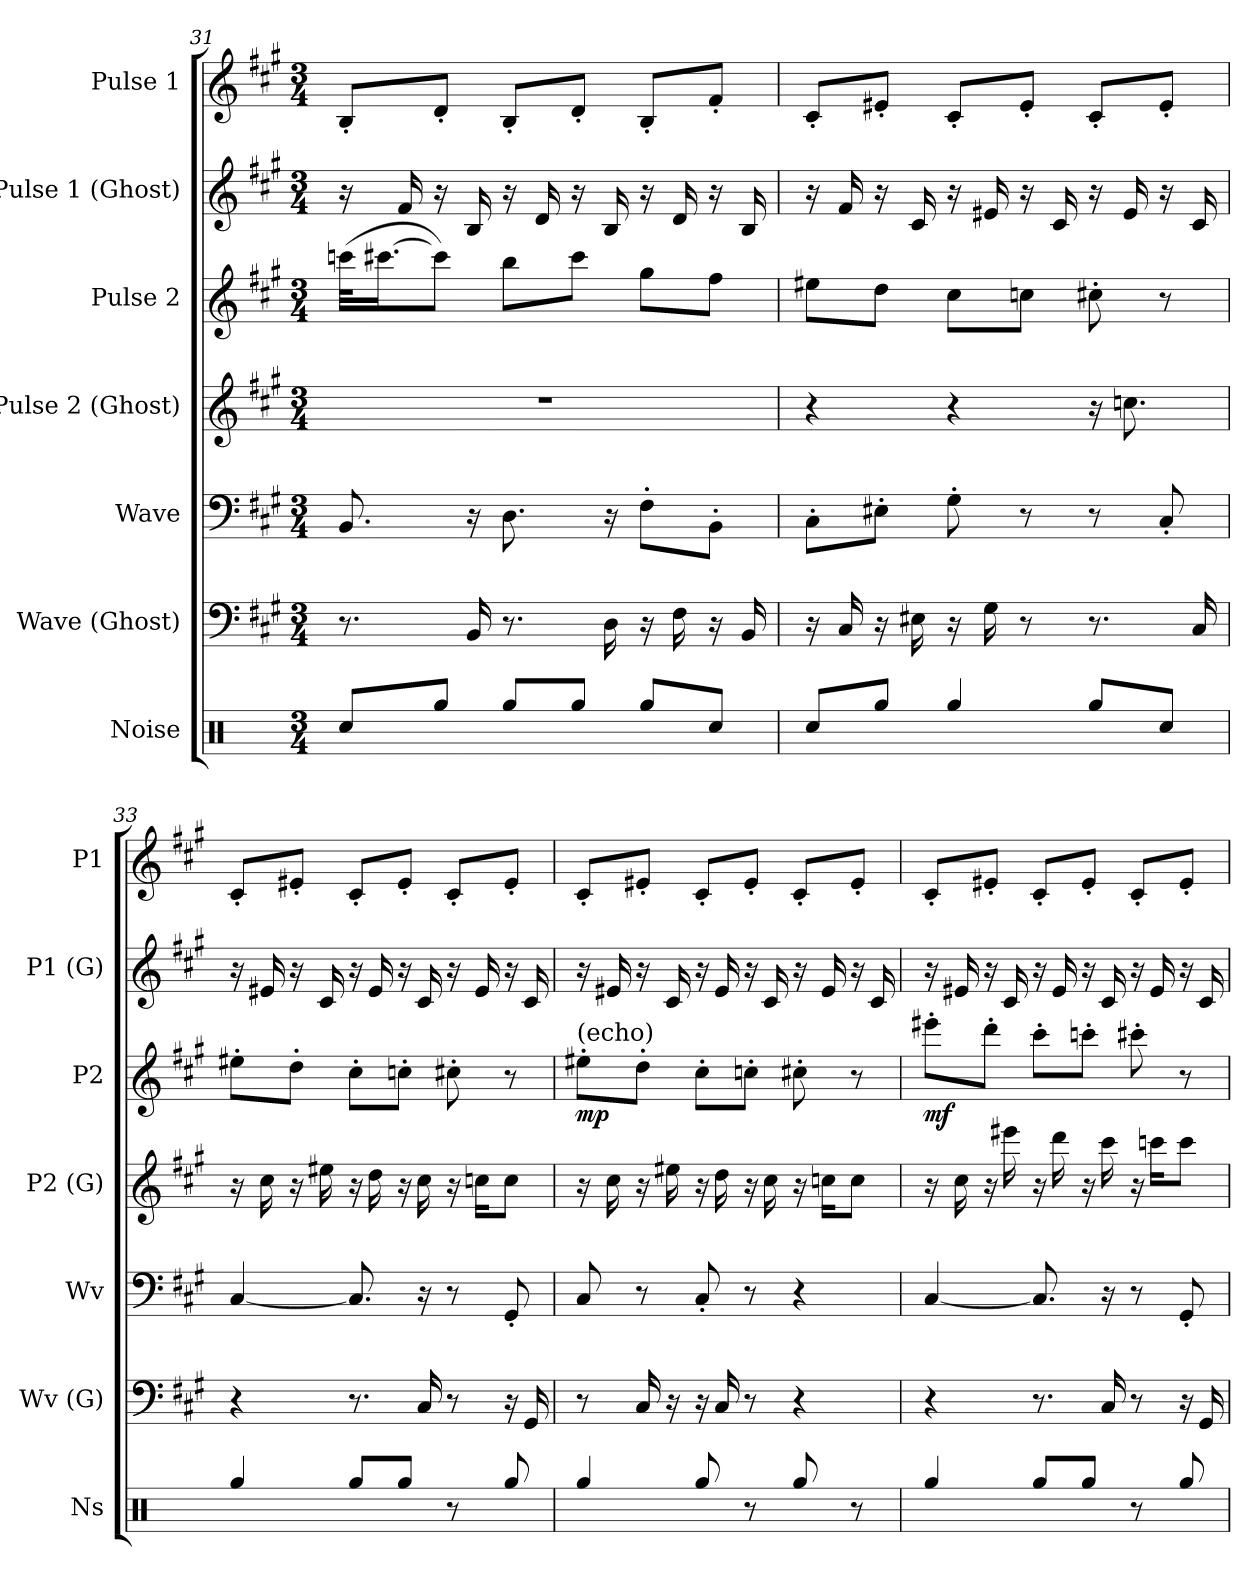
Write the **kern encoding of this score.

**kern	**kern	**kern	**kern	**kern	**dynam	**kern	**kern
*part7	*part6	*part5	*part4	*part3	*part3	*part2	*part1
*staff7	*staff6	*staff5	*staff4	*staff3	*staff3	*staff2	*staff1
*I"Noise	*I"Wave (Ghost)	*I"Wave	*I"Pulse 2 (Ghost)	*I"Pulse 2	*	*I"Pulse 1 (Ghost)	*I"Pulse 1
*I'Ns	*I'Wv (G)	*I'Wv	*I'P2 (G)	*I'P2	*	*I'P1 (G)	*I'P1
!!LO:PB:g=z
*clefX	*clefF4	*clefF4	*clefG2	*clefG2	*	*clefG2	*clefG2
*k[]	*k[f#c#g#]	*k[f#c#g#]	*k[f#c#g#]	*k[f#c#g#]	*	*k[f#c#g#]	*k[f#c#g#]
*M3/4	*M3/4	*M3/4	*M3/4	*M3/4	*	*M3/4	*M3/4
=31	=31	=31	=31	=31	=31	=31	=31
8Rcc/L	8.r	8.BB/	2.r	(32cccn\KLL	.	16r	8B'/L
.	.	.	.	[16.ccc#X\J	.	.	.
.	.	.	.	.	.	16f#/	.
8Rgg/J	.	.	.	8ccc#\J])	.	16r	8d'/J
.	16BB/	16r	.	.	.	16B/	.
8Rgg/L	8.r	8.D\	.	8bb\L	.	16r	8B'/L
.	.	.	.	.	.	16d/	.
8Rgg/J	.	.	.	8ccc#\J	.	16r	8d'/J
.	16D\	16r	.	.	.	16B/	.
8Rgg/L	16r	8F#'\L	.	8gg#\L	.	16r	8B'/L
.	16F#\	.	.	.	.	16d/	.
8Rcc/J	16r	8BB'\J	.	8ff#\J	.	16r	8f#'/J
.	16BB/	.	.	.	.	16B/	.
=32	=32	=32	=32	=32	=32	=32	=32
8Rcc/L	16r	8C#'\L	4r	8ee#X\L	.	16r	8c#'/L
.	16C#/	.	.	.	.	16f#/	.
8Rgg/J	16r	8E#X'\J	.	8dd\J	.	16r	8e#X'/J
.	16E#X\	.	.	.	.	16c#/	.
4Rgg/	16r	8G#'\	4r	8cc#\L	.	16r	8c#'/L
.	16G#\	.	.	.	.	16e#X/	.
.	8r	8r	.	8ccn\J	.	16r	8e#'/J
.	.	.	.	.	.	16c#/	.
8Rgg/L	8.r	8r	16r	8cc#X'\	.	16r	8c#'/L
.	.	.	8.ccn\	.	.	16e#/	.
8Rcc/J	.	8C#'/	.	8r	.	16r	8e#'/J
.	16C#/	.	.	.	.	16c#/	.
=33	=33	=33	=33	=33	=33	=33	=33
4Rgg/	4r	[4C#/	16r	8ee#X'\L	.	16r	8c#'/L
.	.	.	16cc#i\	.	.	16e#X/	.
.	.	.	16r	8dd'\J	.	16r	8e#X'/J
.	.	.	16ee#X\	.	.	16c#/	.
8Rgg/L	8.r	8.C#/]	16r	8cc#'\L	.	16r	8c#'/L
.	.	.	16dd\	.	.	16e#/	.
8Rgg/J	.	.	16r	8ccn'\J	.	16r	8e#'/J
.	16C#/	16r	16cc#\	.	.	16c#/	.
8r	8r	8r	16r	8cc#X'\	.	16r	8c#'/L
.	.	.	16ccn\KL	.	.	16e#/	.
8Rgg/	16r	8GG#'/	8cc\J	8r	.	16r	8e#'/J
.	16GG#/	.	.	.	.	16c#/	.
!!LO:LB:g=z
=34	=34	=34	=34	=34	=34	=34	=34
!	!	!	!	!LO:TX:a:t=(echo)	!	!	!
!	!	!	!	!	!LO:DY:b	!	!
4Rgg/	8r	8C#/	16r	8ee#X'\L	mp	16r	8c#'/L
.	.	.	16cc#i\	.	.	16e#X/	.
.	16C#/	8r	16r	8dd'\J	.	16r	8e#X'/J
.	16r	.	16ee#X\	.	.	16c#/	.
8Rgg/	16r	8C#'/	16r	8cc#'\L	.	16r	8c#'/L
.	16C#/	.	16dd\	.	.	16e#/	.
8r	8r	8r	16r	8ccn'\J	.	16r	8e#'/J
.	.	.	16cc#\	.	.	16c#/	.
8Rgg/	4r	4r	16r	8cc#X'\	.	16r	8c#'/L
.	.	.	16ccn\KL	.	.	16e#/	.
8r	.	.	8cc\J	8r	.	16r	8e#'/J
.	.	.	.	.	.	16c#/	.
=35	=35	=35	=35	=35	=35	=35	=35
!	!	!	!	!	!LO:DY:b	!	!
4Rgg/	4r	[4C#/	16r	8eee#X'\L	mf	16r	8c#'/L
.	.	.	16cc#i\	.	.	16e#X/	.
.	.	.	16r	8ddd'\J	.	16r	8e#X'/J
.	.	.	16eee#X\	.	.	16c#/	.
8Rgg/L	8.r	8.C#/]	16r	8ccc#'\L	.	16r	8c#'/L
.	.	.	16ddd\	.	.	16e#/	.
8Rgg/J	.	.	16r	8cccn'\J	.	16r	8e#'/J
.	16C#/	16r	16ccc#\	.	.	16c#/	.
8r	8r	8r	16r	8ccc#X'\	.	16r	8c#'/L
.	.	.	16cccn\KL	.	.	16e#/	.
8Rgg/	16r	8GG#'/	8ccc\J	8r	.	16r	8e#'/J
.	16GG#/	.	.	.	.	16c#/	.
=	=	=	=	=	=	=	=
*-	*-	*-	*-	*-	*-	*-	*-
